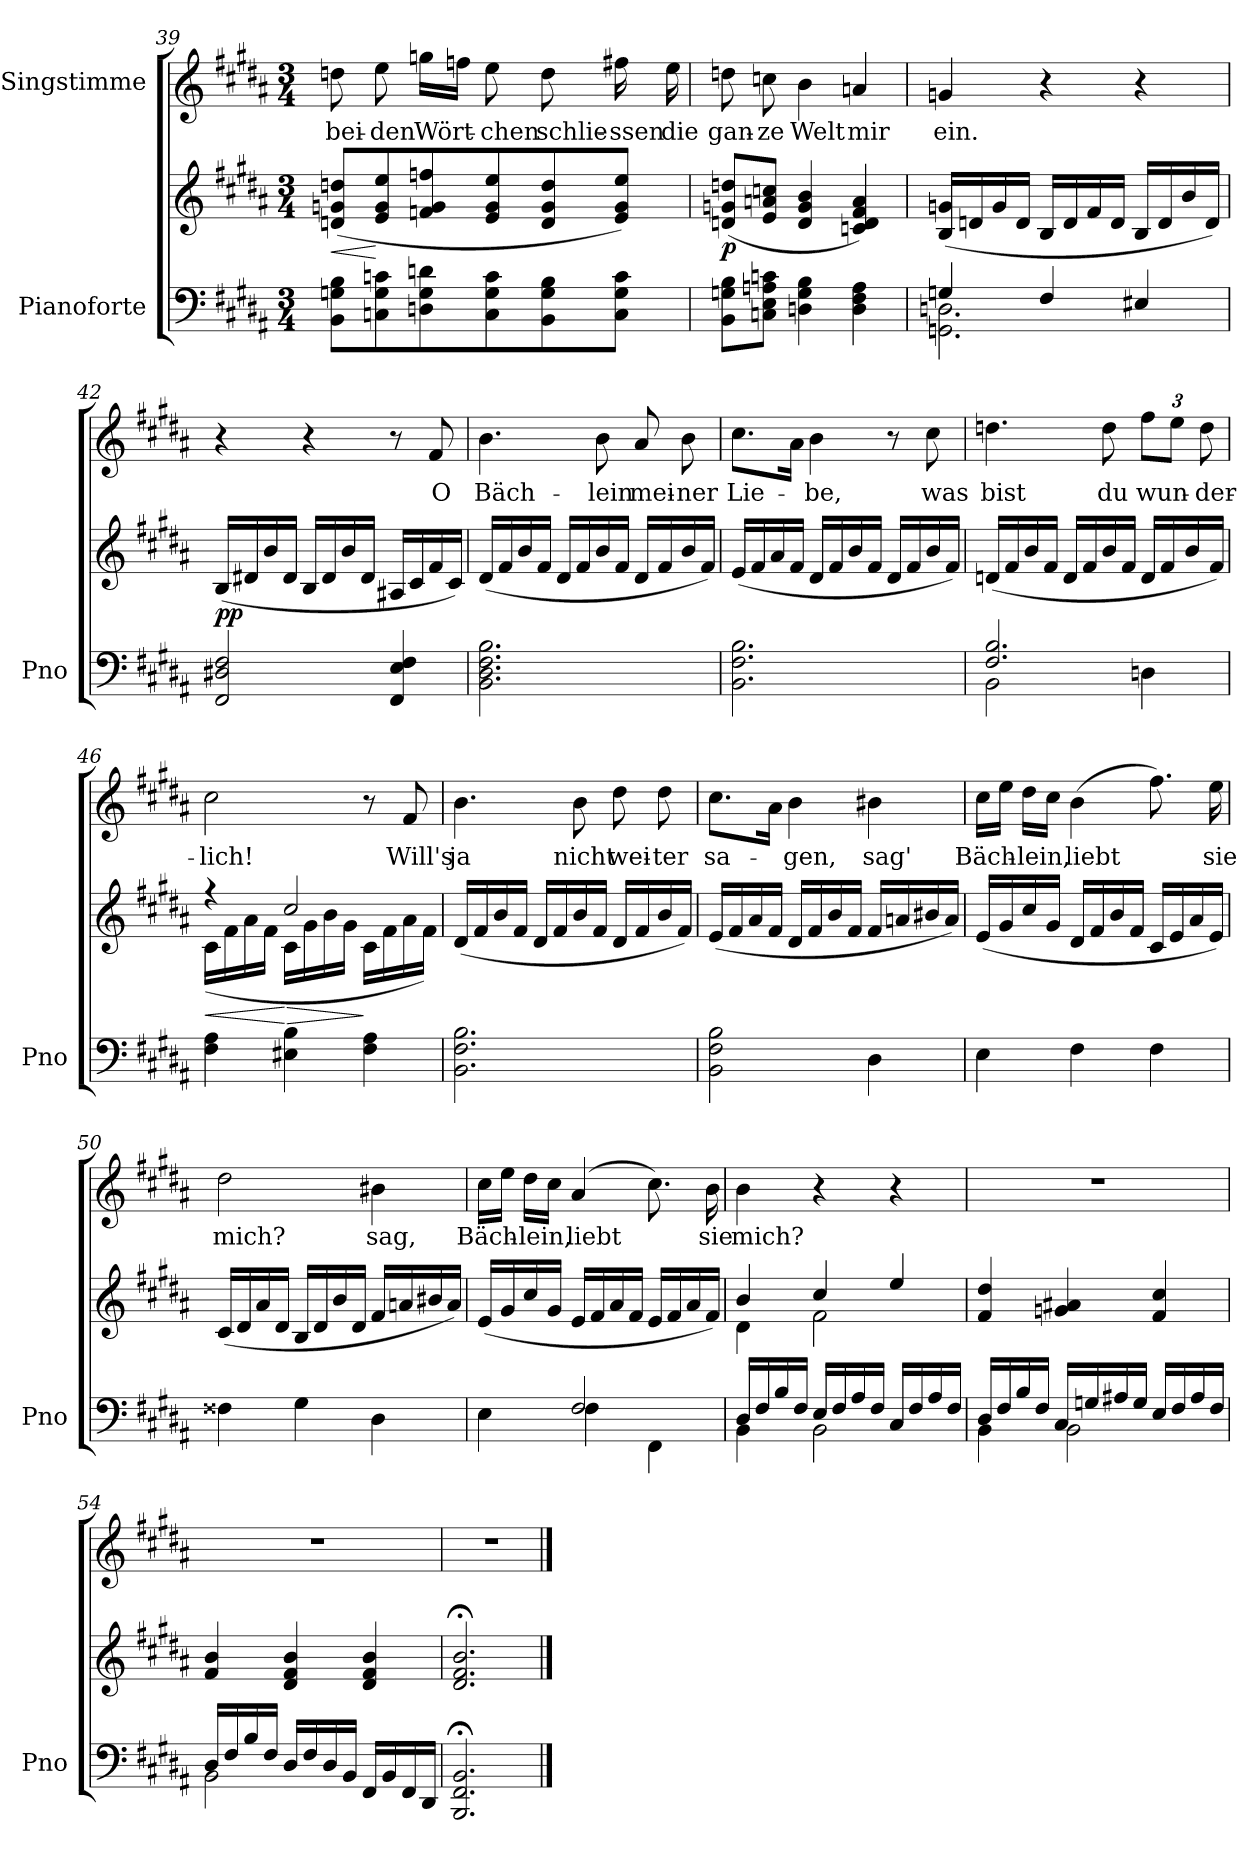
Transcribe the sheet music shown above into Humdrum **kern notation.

**kern	**kern	**dynam	**kern	**text
*part2	*part2	*part2	*part1	*part1
*staff3	*staff2	*staff2/3	*staff1	*staff1
*I"Pianoforte	*	*	*I"Singstimme	*
*I'Pno	*	*	*	*
*clefF4	*clefG2	*	*clefG2	*
*k[f#c#g#d#a#]	*k[f#c#g#d#a#]	*	*k[f#c#g#d#a#]	*
*M3/4	*M3/4	*	*M3/4	*
=39	=39	=39	=39	=39
!	!	!LO:HP:b	!	!LO:LY:b
8BB\ 8Gn\ 8B\L	(8dn/ 8gn/ 8ddn/L	<	8ddn\	bei-
!	!	!	!	!LO:LY:b
8Cn\ 8G\ 8cn\	8e/ 8g/ 8ee/	[	8ee\	-den
!	!	!	!	!LO:LY:b
8Dn\ 8G\ 8dn\	8fn/ 8g/ 8ffn/	.	16ggn\LL	Wört-
.	.	.	16ffn\JJ	.
!	!	!	!	!LO:LY:b
8C\ 8G\ 8c\	8e/ 8g/ 8ee/	.	8ee\	-chen
!	!	!	!	!LO:LY:b
8BB\ 8G\ 8B\	8d/ 8g/ 8dd/	.	8dd\	schlie-
!	!	!	!	!LO:LY:b
8C\ 8G\ 8c\J	8e/ 8g/ 8ee/J)	.	16ff#X\	-ssen
!	!	!	!	!LO:LY:b
.	.	.	16ee\	die
!!LO:PB:g=z
=40	=40	=40	=40	=40
!	!	!LO:DY:b	!	!LO:LY:b
8BB\ 8Gn\ 8B\L	(8dn/ 8gn/ 8ddn/L	p	8ddn\	gan-
!	!	!	!	!LO:LY:b
8Cn\ 8E\ 8An\ 8cn\J	8e/ 8an/ 8ccn/J	.	8ccn\	-ze
!	!	!	!	!LO:LY:b
4Dn\ 4G\ 4B\	4d/ 4g/ 4b/	.	4b\	Welt
!	!	!	!	!LO:LY:b
4D\ 4F#\ 4A\	4cn/ 4d/ 4f#/ 4a/)	.	4an/	mir
=41	=41	=41	=41	=41
*^	*	*	*	*
!	!	!	!	!	!LO:LY:b
4Gn/	2.GGn\ 2.Dn\	(16B/ 16gn/LL	.	4gn/	ein.
.	.	16dn/	.	.	.
.	.	16g/	.	.	.
.	.	16d/JJ	.	.	.
4F#/	.	16B/LL	.	4r	.
.	.	16d/	.	.	.
.	.	16f#/	.	.	.
.	.	16d/JJ	.	.	.
4E#X/	.	16B/LL	.	4r	.
.	.	16d/	.	.	.
.	.	16b/	.	.	.
.	.	16d/JJ)	.	.	.
*v	*v	*	*	*	*
=42	=42	=42	=42	=42
!	!	!LO:DY:b	!	!
2FF#/ 2D#X/ 2F#/	(16B/LL	pp	4r	.
.	16d#X/	.	.	.
.	16b/	.	.	.
.	16d#/JJ	.	.	.
.	16B/LL	.	4r	.
.	16d#/	.	.	.
.	16b/	.	.	.
.	16d#/JJ	.	.	.
4FF#/ 4E/ 4F#/	16A#X/LL	.	8r	.
.	16c#/	.	.	.
!	!	!	!	!LO:LY:b
.	16f#/	.	8f#/	O
.	16c#/JJ)	.	.	.
!!LO:LB:g=z
=43	=43	=43	=43	=43
!	!	!	!	!LO:LY:b
2.BB\ 2.D#\ 2.F#\ 2.B\	(16d#/LL	.	4.b\	Bäch-
.	16f#/	.	.	.
.	16b/	.	.	.
.	16f#/JJ	.	.	.
.	16d#/LL	.	.	.
.	16f#/	.	.	.
!	!	!	!	!LO:LY:b
.	16b/	.	8b\	-lein
.	16f#/JJ	.	.	.
!	!	!	!	!LO:LY:b
.	16d#/LL	.	8a#/	mei-
.	16f#/	.	.	.
!	!	!	!	!LO:LY:b
.	16b/	.	8b\	-ner
.	16f#/JJ)	.	.	.
=44	=44	=44	=44	=44
!	!	!	!	!LO:LY:b
2.BB\ 2.F#\ 2.B\	(16e/LL	.	8.cc#\L	Lie-
.	16f#/	.	.	.
.	16a#/	.	.	.
.	16f#/JJ	.	16a#\Jk	.
!	!	!	!	!LO:LY:b
.	16d#/LL	.	4b\	be,
.	16f#/	.	.	.
.	16b/	.	.	.
.	16f#/JJ	.	.	.
.	16d#/LL	.	8r	.
.	16f#/	.	.	.
!	!	!	!	!LO:LY:b
.	16b/	.	8cc#\	was
.	16f#/JJ)	.	.	.
=45	=45	=45	=45	=45
*^	*	*	*	*
!	!	!	!	!	!LO:LY:b
2.F#/ 2.B/	2BB\	(16dn/LL	.	4.ddn\	bist
.	.	16f#/	.	.	.
.	.	16b/	.	.	.
.	.	16f#/JJ	.	.	.
.	.	16d/LL	.	.	.
.	.	16f#/	.	.	.
!	!	!	!	!	!LO:LY:b
.	.	16b/	.	8dd\	du
.	.	16f#/JJ	.	.	.
*	*	*	*	*Xbrackettup	*
!	!	!	!	!	!LO:LY:b
.	4Dn\	16d/LL	.	12ff#\L	wun-
.	.	16f#/	.	.	.
.	.	.	.	12ee\J	.
.	.	16b/	.	.	.
!	!	!	!	!	!LO:LY:b
.	.	.	.	12dd\	-der-
.	.	16f#/JJ)	.	.	.
*v	*v	*	*	*	*
!!LO:LB:g=z
=46	=46	=46	=46	=46
!	!	!LO:HP:b	!	!LO:LY:b
*	*^	*	*	*
4F#\ 4A#\	4r	(16c#\LL	<	2cc#\	-lich!
.	.	16f#\	.	.	.
.	.	16a#\	.	.	.
.	.	16f#\JJ	.	.	.
!	!	!	!LO:HP:n=1:b	!	!
4E#X\ 4B\	2cc#/	16c#\LL	[ >	.	.
.	.	16g#\	.	.	.
.	.	16b\	.	.	.
.	.	16g#\JJ	.	.	.
4F#\ 4A#\	.	16c#\LL	]	8r	.
.	.	16f#\	.	.	.
!	!	!	!	!	!LO:LY:b
.	.	16a#\	.	8f#/	Will's
.	.	16f#\JJ)	.	.	.
=47	=47	=47	=47	=47	=47
!	!	!	!	!	!LO:LY:b
*	*v	*v	*	*	*
2.BB\ 2.F#\ 2.B\	(16d#/LL	.	4.b\	ja
.	16f#/	.	.	.
.	16b/	.	.	.
.	16f#/JJ	.	.	.
.	16d#/LL	.	.	.
.	16f#/	.	.	.
!	!	!	!	!LO:LY:b
.	16b/	.	8b\	nicht
.	16f#/JJ	.	.	.
!	!	!	!	!LO:LY:b
.	16d#/LL	.	8dd#\	wei-
.	16f#/	.	.	.
!	!	!	!	!LO:LY:b
.	16b/	.	8dd#\	-ter
.	16f#/JJ)	.	.	.
=48	=48	=48	=48	=48
!	!	!	!	!LO:LY:b
2BB\ 2F#\ 2B\	(16e/LL	.	8.cc#\L	sa-
.	16f#/	.	.	.
.	16a#/	.	.	.
.	16f#/JJ	.	16a#\Jk	.
!	!	!	!	!LO:LY:b
.	16d#/LL	.	4b\	-gen,
.	16f#/	.	.	.
.	16b/	.	.	.
.	16f#/JJ	.	.	.
!	!	!	!	!LO:LY:b
4D#\	16f#/LL	.	4b#X\	sag'
.	16an/	.	.	.
.	16b#X/	.	.	.
.	16a/JJ)	.	.	.
!!LO:LB:g=z
=49	=49	=49	=49	=49
!	!	!	!	!LO:LY:b
4E\	(16e/LL	.	16cc#\LL	Bäch-
.	16g#/	.	16ee\JJ	.
!	!	!	!	!LO:LY:b
.	16cc#/	.	16dd#\LL	-lein,
.	16g#/JJ	.	16cc#\JJ	.
!	!	!	!	!LO:LY:b
4F#\	16d#/LL	.	(4b\	liebt
.	16f#/	.	.	.
.	16b/	.	.	.
.	16f#/JJ	.	.	.
4F#\	16c#/LL	.	8.ff#\)	.
.	16e/	.	.	.
.	16a#/	.	.	.
!	!	!	!	!LO:LY:b
.	16e/JJ)	.	16ee\	sie
=50	=50	=50	=50	=50
!	!	!	!	!LO:LY:b
4F##X\	(16c#/LL	.	2dd#\	mich?
.	16d#/	.	.	.
.	16a#/	.	.	.
.	16d#/JJ	.	.	.
4G#\	16B/LL	.	.	.
.	16d#/	.	.	.
.	16b/	.	.	.
.	16d#/JJ	.	.	.
!	!	!	!	!LO:LY:b
4D#\	16f#/LL	.	4b#X\	sag,
.	16an/	.	.	.
.	16b#X/	.	.	.
.	16a/JJ)	.	.	.
=51	=51	=51	=51	=51
*^	*	*	*	*
!	!	!	!	!	!LO:LY:b
4E\	4ryy	(16e/LL	.	16cc#\LL	Bäch-
.	.	16g#/	.	16ee\JJ	.
!	!	!	!	!	!LO:LY:b
.	.	16cc#/	.	16dd#\LL	-lein,
.	.	16g#/JJ	.	16cc#\JJ	.
!	!	!	!	!	!LO:LY:b
2F#/	4F#\	16e/LL	.	(4a#/	liebt
.	.	16f#/	.	.	.
.	.	16a#/	.	.	.
.	.	16f#/JJ	.	.	.
.	4FF#\	16e/LL	.	8.cc#\)	.
.	.	16f#/	.	.	.
.	.	16a#/	.	.	.
!	!	!	!	!	!LO:LY:b
.	.	16f#/JJ)	.	16b\	sie
!!LO:LB:g=z
=52	=52	=52	=52	=52	=52
*	*	*^	*	*	*
!	!	!	!	!	!	!LO:LY:b
16D#/LL	4BB\	4b/	4d#\	.	4b\	mich?
16F#/	.	.	.	.	.	.
16B/	.	.	.	.	.	.
16F#/JJ	.	.	.	.	.	.
16E/LL	2BB\	4cc#/	2f#\	.	4r	.
16F#/	.	.	.	.	.	.
16A#/	.	.	.	.	.	.
16F#/JJ	.	.	.	.	.	.
16C#/LL	.	4ee/	.	.	4r	.
16F#/	.	.	.	.	.	.
16A#/	.	.	.	.	.	.
16F#/JJ	.	.	.	.	.	.
*	*	*v	*v	*	*	*
=53	=53	=53	=53	=53	=53
16D#/LL	4BB\	4f#/ 4dd#/	.	2.r	.
16F#/	.	.	.	.	.
16B/	.	.	.	.	.
16F#/JJ	.	.	.	.	.
16C#/LL	2BB\	4gn/ 4a#X/	.	.	.
16Gn/	.	.	.	.	.
16A#X/	.	.	.	.	.
16G/JJ	.	.	.	.	.
16E/LL	.	4f#/ 4cc#/	.	.	.
16F#/	.	.	.	.	.
16A#/	.	.	.	.	.
16F#/JJ	.	.	.	.	.
=54	=54	=54	=54	=54	=54
16D#/LL	2BB\	4f#/ 4b/	.	2.r	.
16F#/	.	.	.	.	.
16B/	.	.	.	.	.
16F#/JJ	.	.	.	.	.
16D#/LL	.	4d#/ 4f#/ 4b/	.	.	.
16F#/	.	.	.	.	.
16D#/	.	.	.	.	.
16BB/JJ	.	.	.	.	.
16FF#/LL	4ryy	4d#/ 4f#/ 4b/	.	.	.
16BB/	.	.	.	.	.
16FF#/	.	.	.	.	.
16DD#/JJ	.	.	.	.	.
*v	*v	*	*	*	*
=55	=55	=55	=55	=55
2.BBB/;< 2.FF#/;< 2.BB/;<	2.d#/;< 2.f#/;< 2.b/;<	.	2.r	.
==	==	==	==	==
*-	*-	*-	*-	*-
